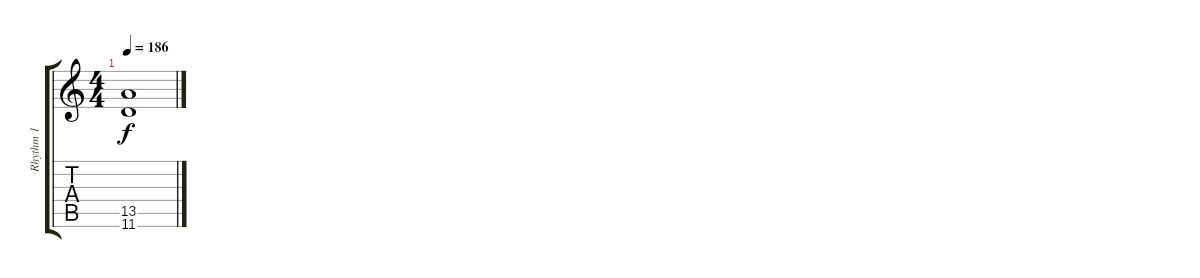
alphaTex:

\track ("Rhythm 1" "Rhythm 1") {instrument distortionguitar}
\staff {score tabs}
\tuning (Eb4 Bb3 Gb3 Db3 Ab2 Eb2) {hide}
\ts (4 4)
\tempo 186
\clef g2
\ks c
(13.5{t} 11.6{t}).1{dy f}
